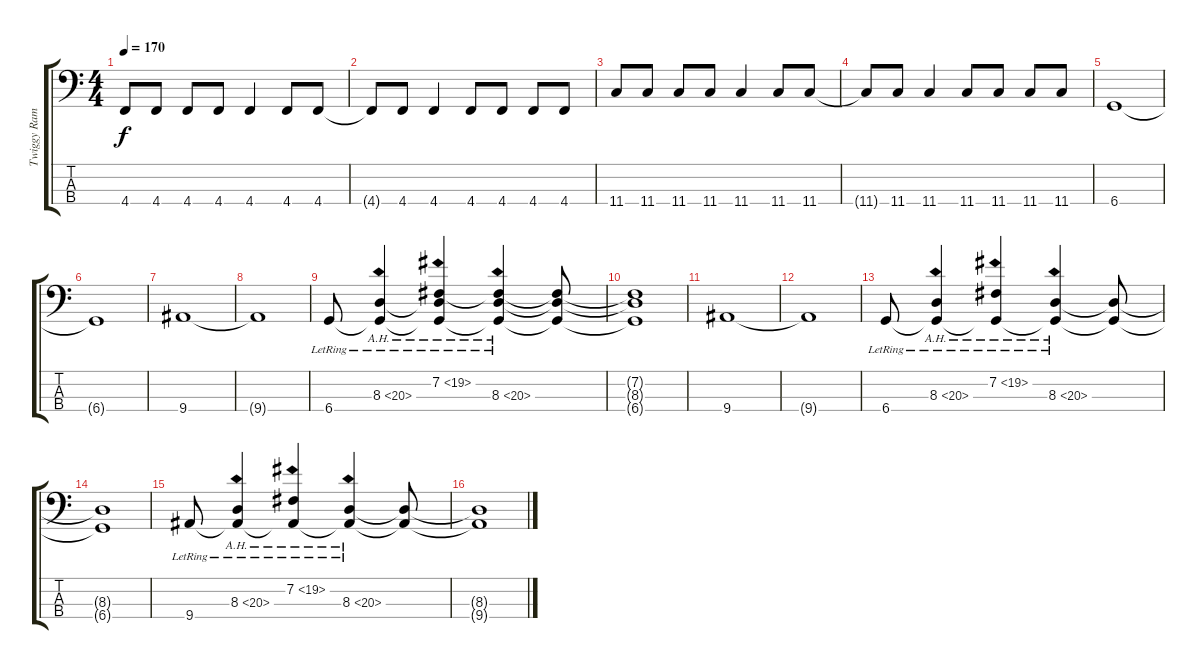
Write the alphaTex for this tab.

\track ("Twiggy Ramirez - Bass" "Twiggy Ram") {instrument acousticguitarnylon}
\staff {score tabs}
\tuning (E2 B1 Gb1 Db1) {hide}
\ts (4 4)
\tempo 170
\clef f4
\ks c
4.4.8{dy f volume 13 instrument lead8bassandlead} 4.4.8 4.4.8 4.4.8 4.4.4 4.4.8 4.4.8 |
4.4{t}.8 4.4.8 4.4.4 4.4.8 4.4.8 4.4.8 4.4.8 |
11.4.8{volume 13 instrument lead8bassandlead} 11.4.8 11.4.8 11.4.8 11.4.4 11.4.8 11.4.8 |
11.4{t}.8 11.4.8 11.4.4 11.4.8 11.4.8 11.4.8 11.4.8 |
6.4.1{instrument slapbass2} |
6.4{t}.1 |
9.4.1{instrument slapbass2} |
9.4{t}.1 |
6.4{lr}.8 (8.3{ah 12 lr} 6.4{t}).4{instrument vibraphone} (7.2{ah 12 lr} 8.3{t} 6.4{t}).4 (7.2{t} 8.3{ah 12 lr} 6.4{t}).4 (7.2{t} 8.3{t} 6.4{t}).8 |
(7.2{t} 8.3{t} 6.4{t}).1 |
9.4.1{instrument slapbass2} |
9.4{t}.1 |
6.4{lr}.8 (8.3{ah 12 lr} 6.4{t}).4{instrument vibraphone} (7.2{ah 12 lr} 6.4{t}).4 (8.3{ah 12 lr} 6.4{t}).4 (8.3{t} 6.4{t}).8 |
(8.3{t} 6.4{t}).1 |
9.4{lr}.8{instrument slapbass2} (8.3{ah 12 lr} 9.4{t}).4{instrument vibraphone} (7.2{ah 12 lr} 9.4{t}).4 (8.3{ah 12 lr} 9.4{t}).4 (8.3{t} 9.4{t}).8 |
(8.3{t} 9.4{t}).1
